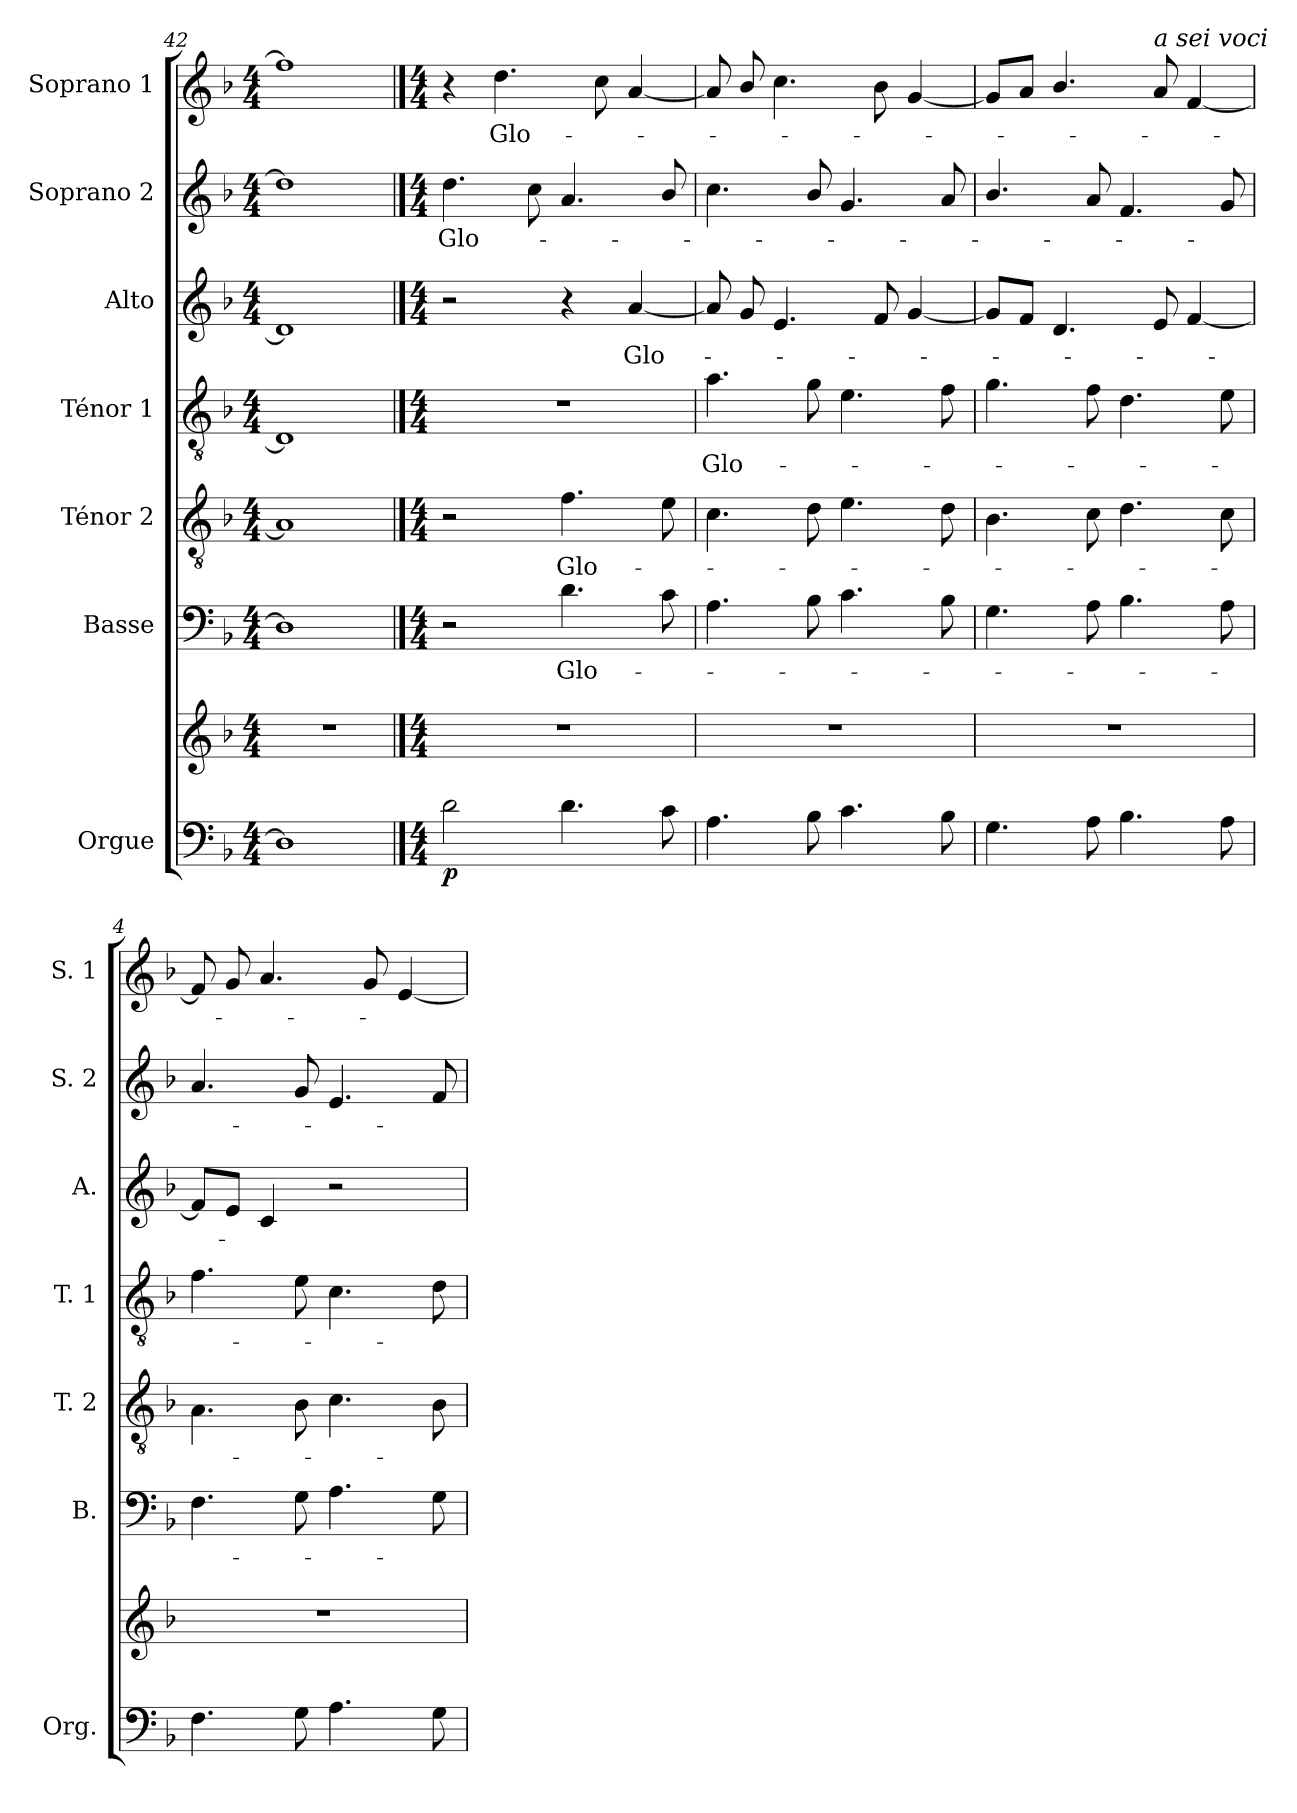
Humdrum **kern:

**kern	**kern	**dynam	**kern	**text	**kern	**text	**kern	**text	**kern	**text	**kern	**text	**kern	**text
*part7	*part7	*part7	*part6	*part6	*part5	*part5	*part4	*part4	*part3	*part3	*part2	*part2	*part1	*part1
*staff8	*staff7	*staff7/8	*staff6	*staff6	*staff5	*staff5	*staff4	*staff4	*staff3	*staff3	*staff2	*staff2	*staff1	*staff1
*I"Orgue	*	*	*I"Basse	*	*I"Ténor 2	*	*I"Ténor 1	*	*I"Alto	*	*I"Soprano 2	*	*I"Soprano 1	*
*I'Org.	*	*	*I'B.	*	*I'T. 2	*	*I'T. 1	*	*I'A.	*	*I'S. 2	*	*I'S. 1	*
*clefF4	*clefG2	*	*clefF4	*	*clefGv2	*	*clefGv2	*	*clefG2	*	*clefG2	*	*clefG2	*
*k[b-]	*k[b-]	*	*k[b-]	*	*k[b-]	*	*k[b-]	*	*k[b-]	*	*k[b-]	*	*k[b-]	*
*M4/4	*M4/4	*	*M4/4	*	*M4/4	*	*M4/4	*	*M4/4	*	*M4/4	*	*M4/4	*
=42	=42	=42	=42	=42	=42	=42	=42	=42	=42	=42	=42	=42	=42	=42
1D]	1r	.	1D]	.	1A]	.	1D]	.	1d]	.	1dd]	.	1ff#]	.
!!LO:PB:g=z
==1	==1	==1	==1	==1	==1	==1	==1	==1	==1	==1	==1	==1	==1	==1
*M4/4	*M4/4	*	*M4/4	*	*M4/4	*	*M4/4	*	*M4/4	*	*M4/4	*	*M4/4	*
*	*	*	*	*	*	*	*	*	*	*	*	*	*MM100	*
!	!	!LO:DY:b=2	!	!	!	!	!	!	!	!	!	!LO:LY:b	!	!
2d\	1r	p	2r	.	2r	.	1r	.	2r	.	4.dd\	Glo-	4r	.
!	!	!	!	!	!	!	!	!	!	!	!	!	!	!LO:LY:b
.	.	.	.	.	.	.	.	.	.	.	.	.	4.dd\	Glo-
.	.	.	.	.	.	.	.	.	.	.	8cc\	.	.	.
!	!	!	!	!LO:LY:b	!	!LO:LY:b	!	!	!	!	!	!	!	!
4.d\	.	.	4.d\	Glo-	4.f\	Glo-	.	.	4r	.	4.a/	.	.	.
.	.	.	.	.	.	.	.	.	.	.	.	.	8cc\	.
!	!	!	!	!	!	!	!	!	!	!LO:LY:b	!	!	!	!
.	.	.	.	.	.	.	.	.	[4a/	Glo-	.	.	[4a/	.
8c\	.	.	8c\	.	8e\	.	.	.	.	.	8b-/	.	.	.
=2	=2	=2	=2	=2	=2	=2	=2	=2	=2	=2	=2	=2	=2	=2
!	!	!	!	!	!	!	!	!LO:LY:b	!	!	!	!	!	!
4.A\	1r	.	4.A\	.	4.c\	.	4.a\	Glo-	8a/]	.	4.cc\	.	8a/]	.
.	.	.	.	.	.	.	.	.	8g/	.	.	.	8b-/	.
.	.	.	.	.	.	.	.	.	4.e/	.	.	.	4.cc\	.
8B-\	.	.	8B-\	.	8d\	.	8g\	.	.	.	8b-/	.	.	.
4.c\	.	.	4.c\	.	4.e\	.	4.e\	.	.	.	4.g/	.	.	.
.	.	.	.	.	.	.	.	.	8f/	.	.	.	8b-\	.
.	.	.	.	.	.	.	.	.	[<4g/	.	.	.	[<4g/	.
8B-\	.	.	8B-\	.	8d\	.	8f\	.	.	.	8a/	.	.	.
=3	=3	=3	=3	=3	=3	=3	=3	=3	=3	=3	=3	=3	=3	=3
4.G\	1r	.	4.G\	.	4.B-\	.	4.g\	.	8g/L]	.	4.b-/	.	8g/L]	.
.	.	.	.	.	.	.	.	.	8f/J	.	.	.	8a/J	.
.	.	.	.	.	.	.	.	.	4.d/	.	.	.	4.b-/	.
8A\	.	.	8A\	.	8c\	.	8f\	.	.	.	8a/	.	.	.
4.B-\	.	.	4.B-\	.	4.d\	.	4.d\	.	.	.	4.f/	.	.	.
!	!	!	!	!	!	!	!	!	!	!	!	!	!LO:TX:a:i:t=a sei voci	!
.	.	.	.	.	.	.	.	.	8e/	.	.	.	8a/	.
.	.	.	.	.	.	.	.	.	[<4f/	.	.	.	[4f/	.
8A\	.	.	8A\	.	8c\	.	8e\	.	.	.	8g/	.	.	.
=4	=4	=4	=4	=4	=4	=4	=4	=4	=4	=4	=4	=4	=4	=4
4.F\	1r	.	4.F\	.	4.A\	.	4.f\	.	8f/L]	.	4.a/	.	8f/]	.
.	.	.	.	.	.	.	.	.	8e/J	.	.	.	8g/	.
.	.	.	.	.	.	.	.	.	4c/	.	.	.	4.a/	.
8G\	.	.	8G\	.	8B-\	.	8e\	.	.	.	8g/	.	.	.
4.A\	.	.	4.A\	.	4.c\	.	4.c\	.	2r	.	4.e/	.	.	.
.	.	.	.	.	.	.	.	.	.	.	.	.	8g/	.
.	.	.	.	.	.	.	.	.	.	.	.	.	[<4e/	.
8G\	.	.	8G\	.	8B-\	.	8d\	.	.	.	8f/	.	.	.
=	=	=	=	=	=	=	=	=	=	=	=	=	=	=
*-	*-	*-	*-	*-	*-	*-	*-	*-	*-	*-	*-	*-	*-	*-
